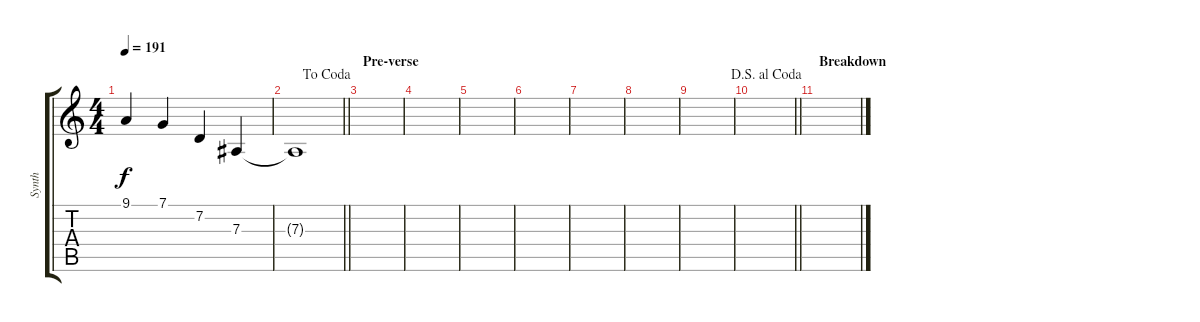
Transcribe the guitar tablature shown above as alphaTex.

\track ("Synth" "Synth") {instrument pad8sweep}
\staff {score tabs}
\tuning (C4 G3 Eb3 Bb2 F2 C2) {hide}
\ts (4 4)
\tempo 191
\clef g2
\ks c
9.1.4{dy f} 7.1.4 7.2.4 7.3.4 |
\jump dacoda
\barLineRight lightlight
7.3{t}.1 |
\section ("" "Pre-verse")
|
|
|
|
|
|
|
\jump dalsegnoalcoda
\barLineRight lightlight
|
\section ("" "Breakdown")
